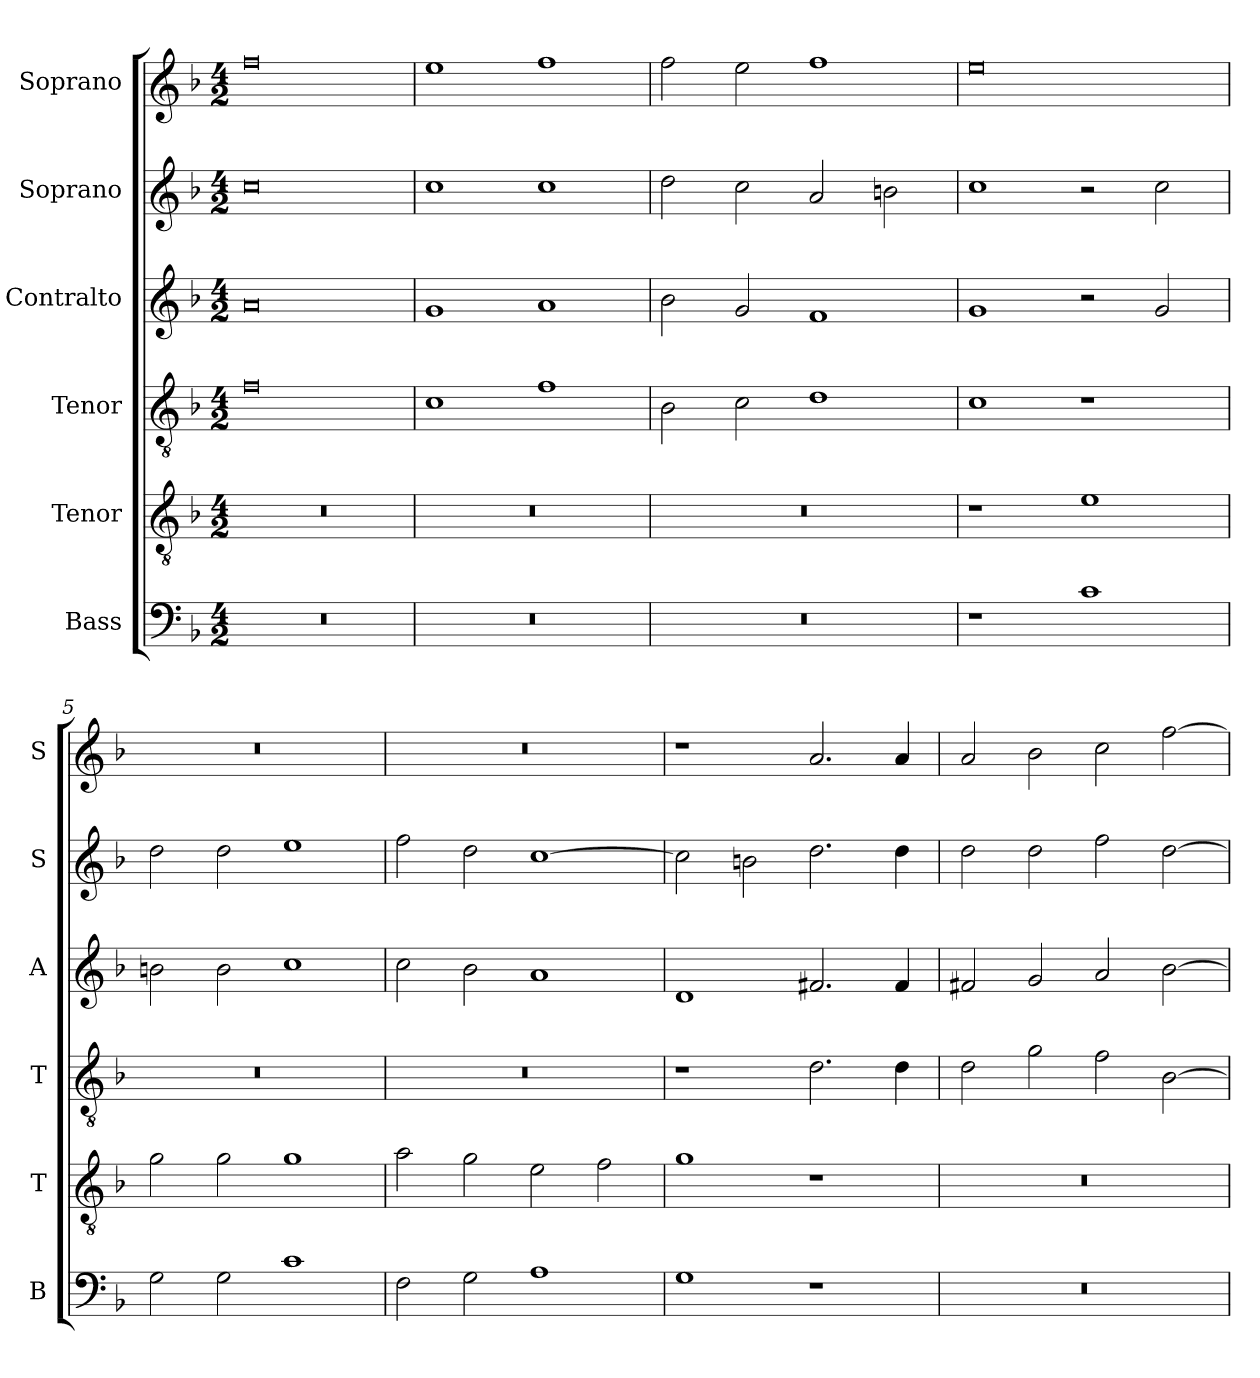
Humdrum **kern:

**kern	**kern	**kern	**kern	**kern	**kern
*part6	*part5	*part4	*part3	*part2	*part1
*staff6	*staff5	*staff4	*staff3	*staff2	*staff1
*I"Bass	*I"Tenor	*I"Tenor	*I"Contralto	*I"Soprano	*I"Soprano
*I'B	*I'T	*I'T	*I'A	*I'S	*I'S
*clefF4	*clefGv2	*clefGv2	*clefG2	*clefG2	*clefG2
*k[b-]	*k[b-]	*k[b-]	*k[b-]	*k[b-]	*k[b-]
*F:ion	*F:ion	*F:ion	*F:ion	*F:ion	*F:ion
*M4/2	*M4/2	*M4/2	*M4/2	*M4/2	*M4/2
=1	=1	=1	=1	=1	=1
0r	0r	0f	0a	0cc	0ff
=2	=2	=2	=2	=2	=2
0r	0r	1c	1g	1cc	1ee
.	.	1f	1a	1cc	1ff
=3	=3	=3	=3	=3	=3
0r	0r	2B-	2b-	2dd	2ff
.	.	2c	2g	2cc	2ee
.	.	1d	1f	2a	1ff
.	.	.	.	2bn	.
=4	=4	=4	=4	=4	=4
1r	1r	1c	1g	1cc	0ee
1c	1e	1r	2r	2r	.
.	.	.	2g	2cc	.
=5	=5	=5	=5	=5	=5
2G	2g	0r	2bn	2dd	0r
2G	2g	.	2b	2dd	.
1c	1g	.	1cc	1ee	.
=6	=6	=6	=6	=6	=6
2F	2a	0r	2cc	2ff	0r
2G	2g	.	2b-	2dd	.
1A	2e	.	1a	[1cc	.
.	2f	.	.	.	.
=7	=7	=7	=7	=7	=7
1G	1g	1r	1d	2cc]	1r
.	.	.	.	2bn	.
1r	1r	2.d	2.f#X	2.dd	2.a
.	.	4d	4f#	4dd	4a
=8	=8	=8	=8	=8	=8
0r	0r	2d	2f#X	2dd	2a
.	.	2g	2g	2dd	2b-
.	.	2f	2a	2ff	2cc
.	.	[2B-	[2b-	[2dd	[2ff
=	=	=	=	=	=
*-	*-	*-	*-	*-	*-
